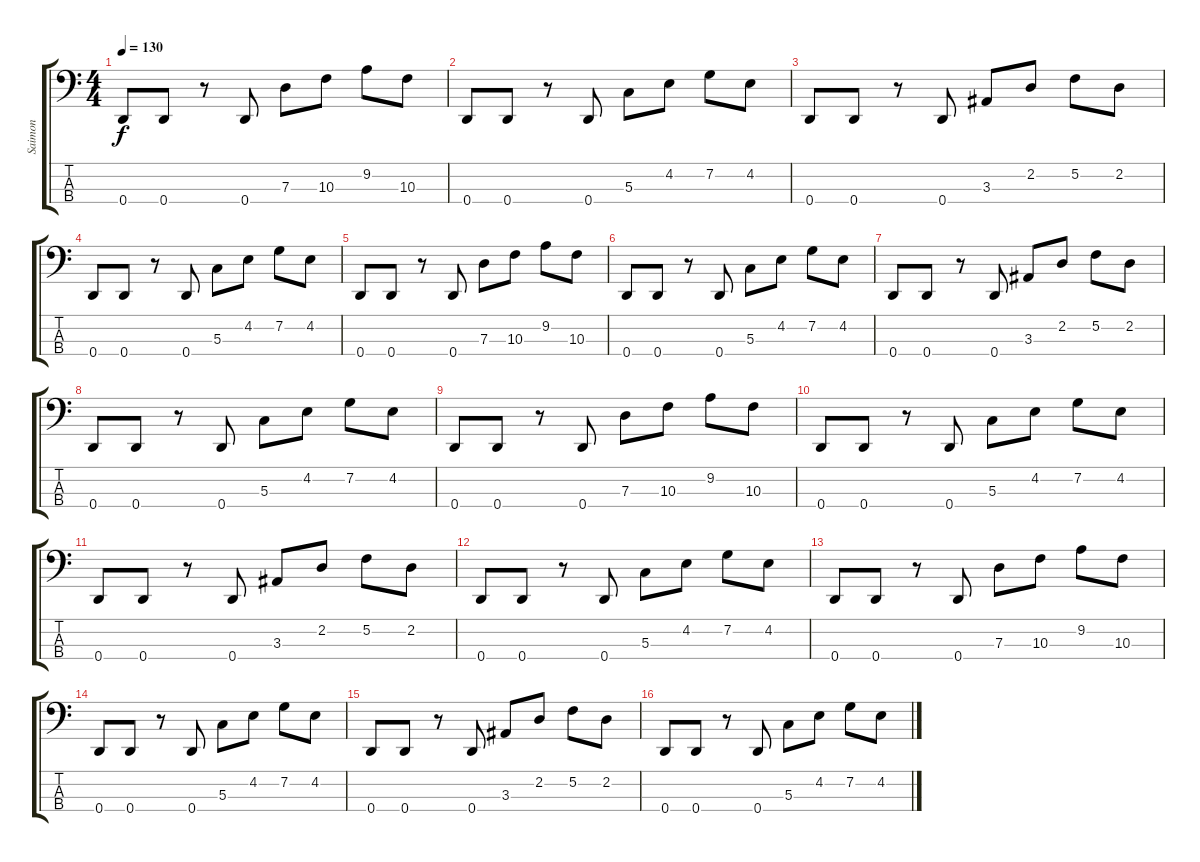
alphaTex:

\track ("Saimon" "Saimon") {instrument electricbassfinger}
\staff {score tabs}
\tuning (F2 C2 G1 D1) {hide}
\ts (4 4)
\tempo 130
\clef f4
\ks c
0.4.8{dy f instrument electricbassfinger} 0.4.8 r.8 0.4.8 7.3.8 10.3.8 9.2.8 10.3.8 |
0.4.8 0.4.8 r.8 0.4.8 5.3.8 4.2.8 7.2.8 4.2.8 |
0.4.8 0.4.8 r.8 0.4.8 3.3.8 2.2.8 5.2.8 2.2.8 |
0.4.8 0.4.8 r.8 0.4.8 5.3.8 4.2.8 7.2.8 4.2.8 |
0.4.8 0.4.8 r.8 0.4.8 7.3.8 10.3.8 9.2.8 10.3.8 |
0.4.8 0.4.8 r.8 0.4.8 5.3.8 4.2.8 7.2.8 4.2.8 |
0.4.8 0.4.8 r.8 0.4.8 3.3.8 2.2.8 5.2.8 2.2.8 |
0.4.8 0.4.8 r.8 0.4.8 5.3.8 4.2.8 7.2.8 4.2.8 |
0.4.8 0.4.8 r.8 0.4.8 7.3.8 10.3.8 9.2.8 10.3.8 |
0.4.8 0.4.8 r.8 0.4.8 5.3.8 4.2.8 7.2.8 4.2.8 |
0.4.8 0.4.8 r.8 0.4.8 3.3.8 2.2.8 5.2.8 2.2.8 |
0.4.8 0.4.8 r.8 0.4.8 5.3.8 4.2.8 7.2.8 4.2.8 |
0.4.8 0.4.8 r.8 0.4.8 7.3.8 10.3.8 9.2.8 10.3.8 |
0.4.8 0.4.8 r.8 0.4.8 5.3.8 4.2.8 7.2.8 4.2.8 |
0.4.8 0.4.8 r.8 0.4.8 3.3.8 2.2.8 5.2.8 2.2.8 |
0.4.8 0.4.8 r.8 0.4.8 5.3.8 4.2.8 7.2.8 4.2.8
